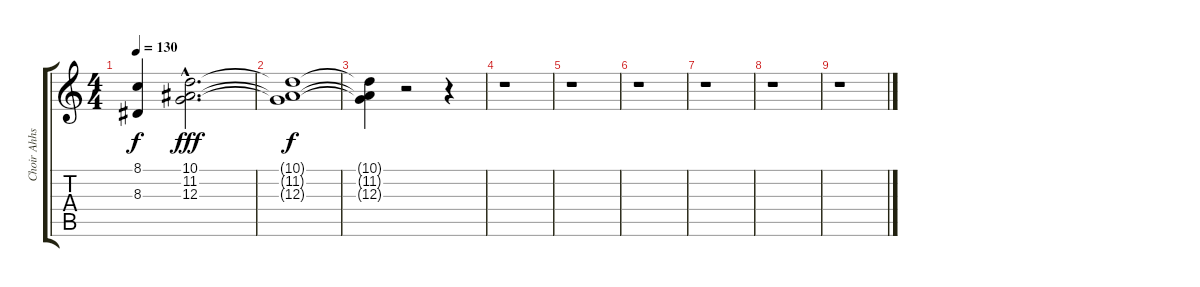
\track ("Choir Ahhs" "Choir Ahhs") {instrument choiraahs}
\staff {score tabs}
\tuning (E4 B3 G3 D3 A2 E2) {hide}
\ts (4 4)
\tempo 130
\clef g2
\ks c
(8.1{t} 8.3{t}).4{dy f} (10.1{hac} 11.2{hac} 12.3{hac}).2{d dy fff} |
(10.1{t} 11.2{t} 12.3{t}).1{dy f} |
(10.1{t} 11.2{t} 12.3{t}).4 r.2 r.4 |
r.1 |
r.1 |
r.1 |
r.1 |
r.1 |
r.1
